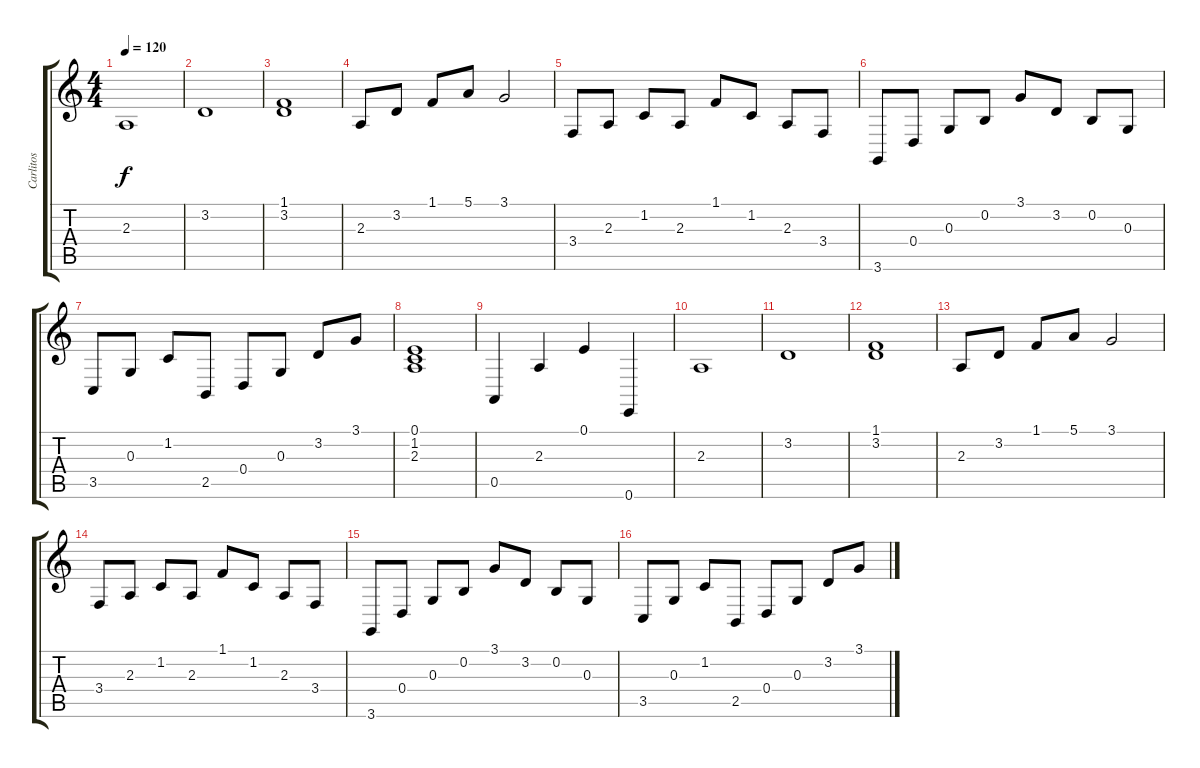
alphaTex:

\track ("Carlitos" "Carlitos") {instrument stringensemble1}
\staff {score tabs}
\tuning (E4 B3 G3 D3 A2 E2) {hide}
\ts (4 4)
\tempo 120
\clef g2
\ks c
2.3.1{dy f} |
3.2.1 |
(1.1 3.2).1 |
2.3.8 3.2.8 1.1.8 5.1.8 3.1.2 |
3.4.8 2.3.8 1.2.8 2.3.8 1.1.8 1.2.8 2.3.8 3.4.8 |
3.6.8 0.4.8 0.3.8 0.2.8 3.1.8 3.2.8 0.2.8 0.3.8 |
3.5.8 0.3.8 1.2.8 2.5.8 0.4.8 0.3.8 3.2.8 3.1.8 |
(0.1 1.2 2.3).1 |
0.5.4 2.3.4 0.1.4 0.6.4 |
2.3.1 |
3.2.1 |
(1.1 3.2).1 |
2.3.8 3.2.8 1.1.8 5.1.8 3.1.2 |
3.4.8 2.3.8 1.2.8 2.3.8 1.1.8 1.2.8 2.3.8 3.4.8 |
3.6.8 0.4.8 0.3.8 0.2.8 3.1.8 3.2.8 0.2.8 0.3.8 |
3.5.8 0.3.8 1.2.8 2.5.8 0.4.8 0.3.8 3.2.8 3.1.8
